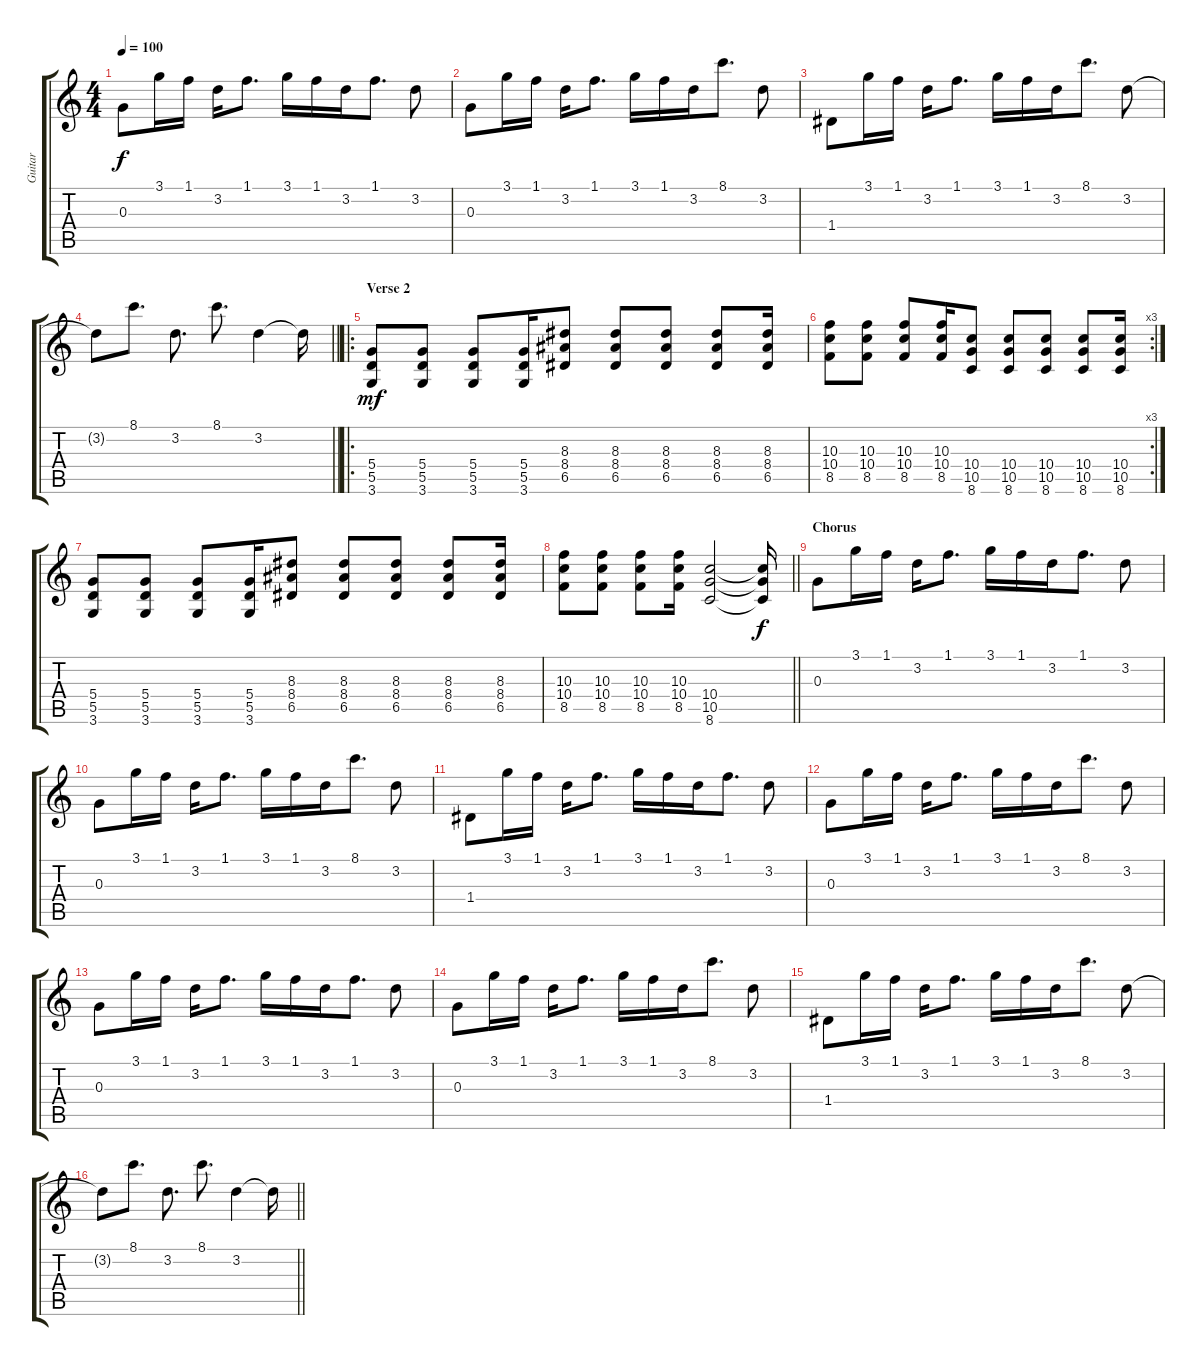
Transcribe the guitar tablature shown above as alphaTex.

\track ("Guitar" "Guitar") {instrument distortionguitar}
\staff {score tabs}
\tuning (E4 B3 G3 D3 A2 E2) {hide}
\ts (4 4)
\tempo 100
\clef g2
\ks c
0.3.8{dy f} 3.1.16 1.1.16 3.2.16 1.1.8{d} 3.1.16 1.1.16 3.2.16 1.1.8{d} 3.2.8 |
0.3.8 3.1.16 1.1.16 3.2.16 1.1.8{d} 3.1.16 1.1.16 3.2.16 8.1.8{d} 3.2.8 |
1.4.8 3.1.16 1.1.16 3.2.16 1.1.8{d} 3.1.16 1.1.16 3.2.16 8.1.8{d} 3.2.8 |
\barLineRight lightlight
3.2{t}.8 8.1.8{d} 3.2.8{d} 8.1.8{d} 3.2.4 3.2{t}.16 |
\ro
\section ("" "Verse 2")
(5.4 5.5 3.6).8{dy mf} (5.4 5.5 3.6).8 (5.4 5.5 3.6).8 (5.4 5.5 3.6).16 (8.3 8.4 6.5).8 (8.3 8.4 6.5).8 (8.3 8.4 6.5).8 (8.3 8.4 6.5).8 (8.3 8.4 6.5).16 |
\rc 3
(10.3 10.4 8.5).8 (10.3 10.4 8.5).8 (10.3 10.4 8.5).8 (10.3 10.4 8.5).16 (10.4 10.5 8.6).8 (10.4 10.5 8.6).8 (10.4 10.5 8.6).8 (10.4 10.5 8.6).8 (10.4 10.5 8.6).16 |
(5.4 5.5 3.6).8 (5.4 5.5 3.6).8 (5.4 5.5 3.6).8 (5.4 5.5 3.6).16 (8.3 8.4 6.5).8 (8.3 8.4 6.5).8 (8.3 8.4 6.5).8 (8.3 8.4 6.5).8 (8.3 8.4 6.5).16 |
\barLineRight lightlight
(10.3 10.4 8.5).8 (10.3 10.4 8.5).8 (10.3 10.4 8.5).8 (10.3 10.4 8.5).16 (10.4 10.5 8.6).2 (10.4{t} 10.5{t} 8.6{t}).16{dy f} |
\section ("" "Chorus")
0.3.8 3.1.16 1.1.16 3.2.16 1.1.8{d} 3.1.16 1.1.16 3.2.16 1.1.8{d} 3.2.8 |
0.3.8 3.1.16 1.1.16 3.2.16 1.1.8{d} 3.1.16 1.1.16 3.2.16 8.1.8{d} 3.2.8 |
1.4.8 3.1.16 1.1.16 3.2.16 1.1.8{d} 3.1.16 1.1.16 3.2.16 1.1.8{d} 3.2.8 |
0.3.8 3.1.16 1.1.16 3.2.16 1.1.8{d} 3.1.16 1.1.16 3.2.16 8.1.8{d} 3.2.8 |
0.3.8 3.1.16 1.1.16 3.2.16 1.1.8{d} 3.1.16 1.1.16 3.2.16 1.1.8{d} 3.2.8 |
0.3.8 3.1.16 1.1.16 3.2.16 1.1.8{d} 3.1.16 1.1.16 3.2.16 8.1.8{d} 3.2.8 |
1.4.8 3.1.16 1.1.16 3.2.16 1.1.8{d} 3.1.16 1.1.16 3.2.16 8.1.8{d} 3.2.8 |
\barLineRight lightlight
3.2{t}.8 8.1.8{d} 3.2.8{d} 8.1.8{d} 3.2.4 3.2{t}.16
